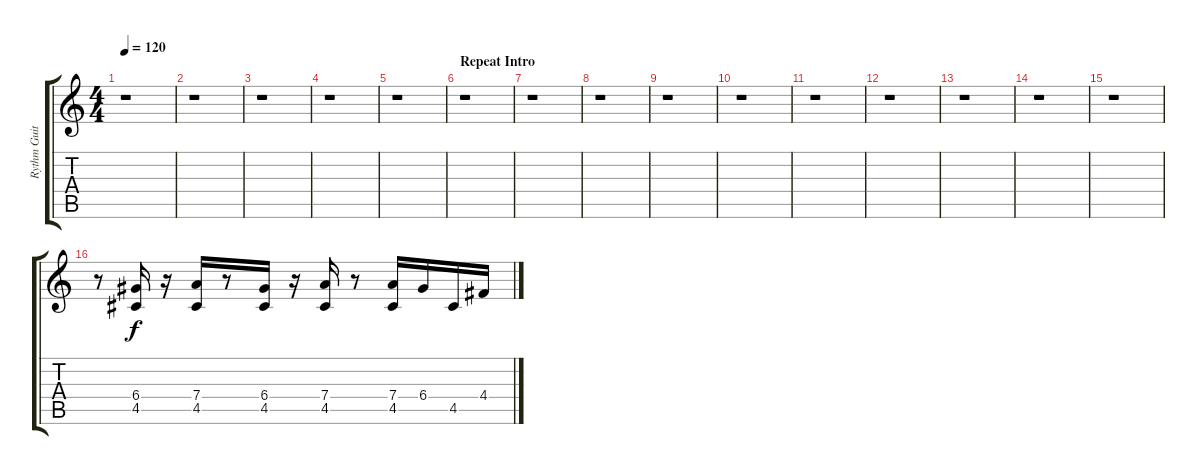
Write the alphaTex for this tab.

\track ("Rythm Guitar 2" "Rythm Guit") {instrument distortionguitar}
\staff {score tabs}
\tuning (E4 B3 G3 D3 A2 E2) {hide}
\ts (4 4)
\tempo 120
\clef g2
\ks c
r.1{dy f} |
r.1 |
r.1 |
r.1 |
r.1 |
\section ("" "Repeat Intro")
r.1 |
r.1 |
r.1 |
r.1 |
r.1 |
r.1 |
r.1 |
r.1 |
r.1 |
r.1 |
r.8 (6.4 4.5).16 r.16 (7.4 4.5).16 r.8 (6.4 4.5).16 r.16 (7.4 4.5).16 r.8 (7.4 4.5).16 6.4.16 4.5.16 4.4.16
